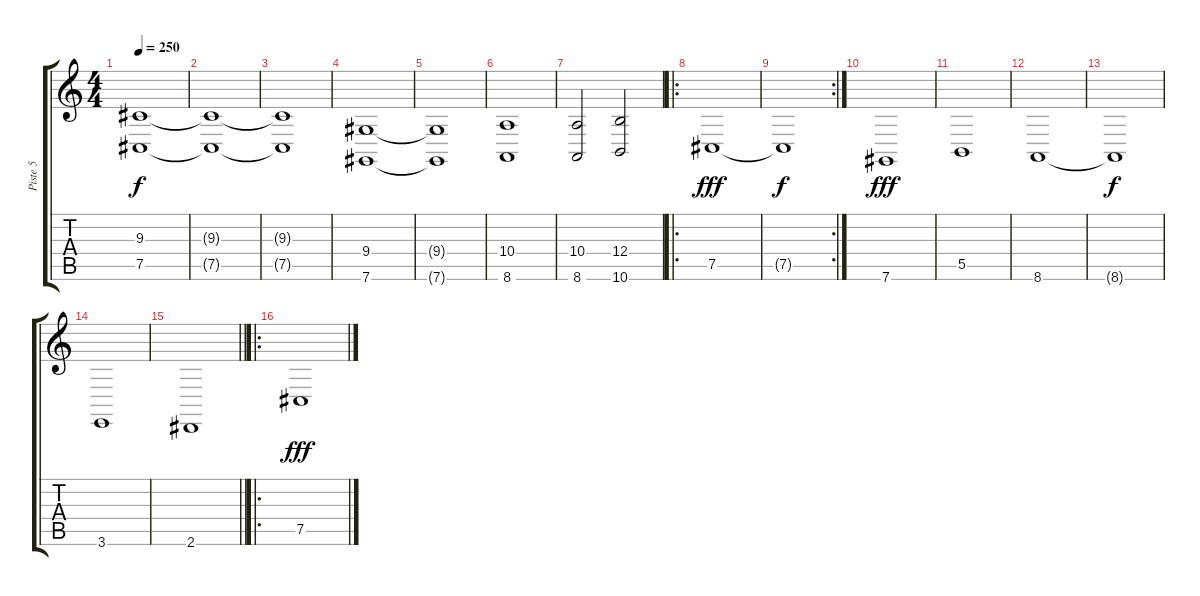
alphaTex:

\track ("Piste 5" "Piste 5") {instrument stringensemble1}
\staff {score tabs}
\tuning (Db4 Ab3 E3 B2 Gb2 Db2) {hide}
\ts (4 4)
\tempo 250
\clef g2
\ks c
(9.3{t} 7.5{t}).1{dy f} |
(9.3{t} 7.5{t}).1 |
(9.3{t} 7.5{t}).1 |
(9.4 7.6).1 |
(9.4{t} 7.6{t}).1 |
(10.4 8.6).1 |
(10.4 8.6).2 (12.4 10.6).2 |
\ro
7.5.1{dy fff} |
\rc 2
7.5{t}.1{dy f} |
7.6.1{dy fff} |
5.5.1 |
8.6.1 |
8.6{t}.1{dy f} |
3.6.1 |
\barLineRight lightlight
2.6.1 |
\ro
7.5.1{dy fff}
